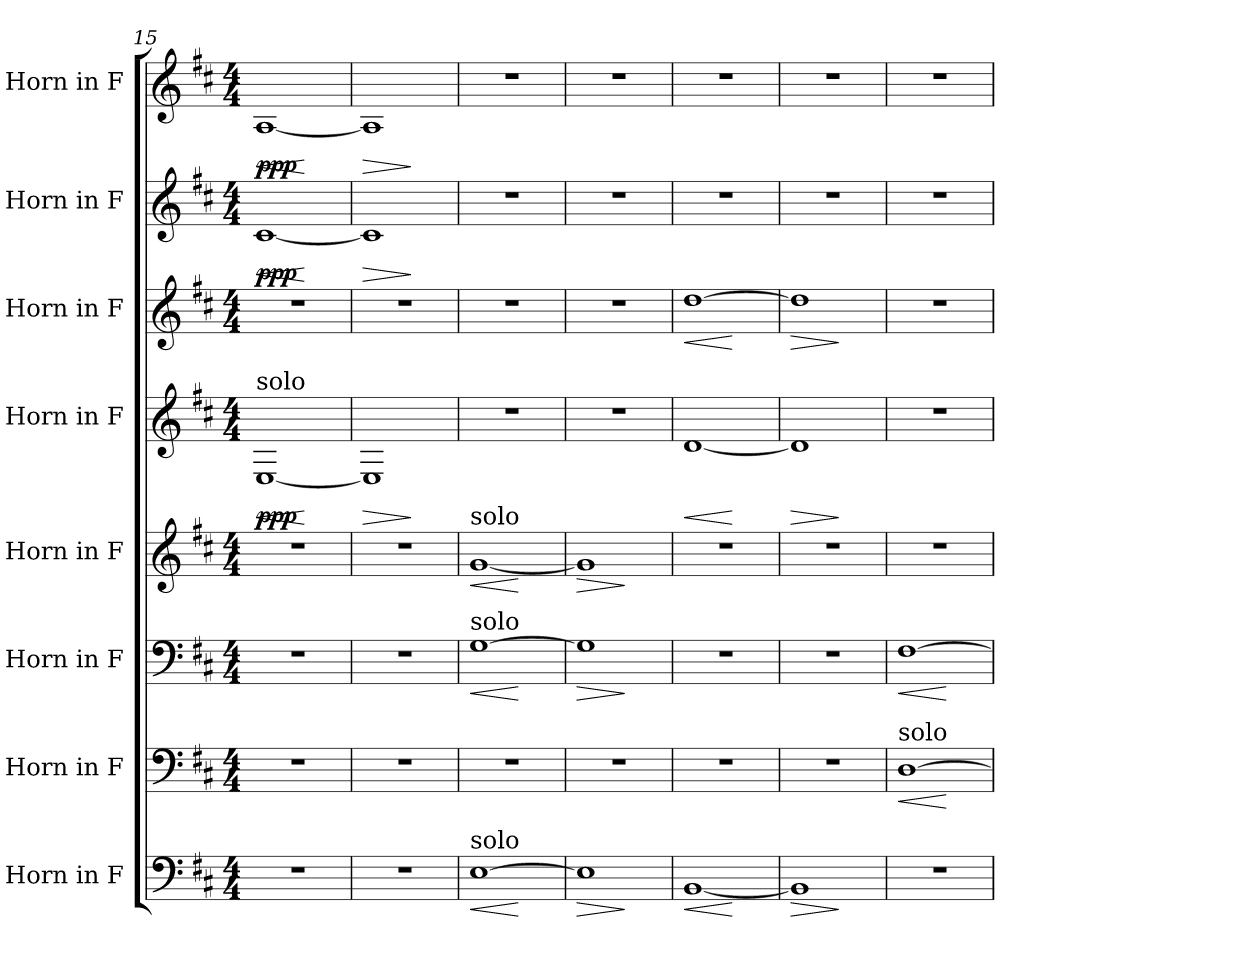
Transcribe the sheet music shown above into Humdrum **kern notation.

**kern	**dynam	**kern	**dynam	**kern	**dynam	**kern	**dynam	**kern	**dynam	**kern	**dynam	**kern	**dynam	**kern	**dynam
*part8	*part8	*part7	*part7	*part6	*part6	*part5	*part5	*part4	*part4	*part3	*part3	*part2	*part2	*part1	*part1
*staff8	*staff8	*staff7	*staff7	*staff6	*staff6	*staff5	*staff5	*staff4	*staff4	*staff3	*staff3	*staff2	*staff2	*staff1	*staff1
*I"Horn in F	*	*I"Horn in F	*	*I"Horn in F	*	*I"Horn in F	*	*I"Horn in F	*	*I"Horn in F	*	*I"Horn in F	*	*I"Horn in F	*
*clefF4	*	*clefF4	*	*clefF4	*	*clefG2	*	*clefG2	*	*clefG2	*	*clefG2	*	*clefG2	*
*ITrd4c7	*	*ITrd4c7	*	*ITrd4c7	*	*ITrd4c7	*	*ITrd4c7	*	*ITrd4c7	*	*ITrd4c7	*	*ITrd4c7	*
*k[f#]	*	*k[f#]	*	*k[f#]	*	*k[f#]	*	*k[f#]	*	*k[f#]	*	*k[f#]	*	*k[f#]	*
*M4/4	*	*M4/4	*	*M4/4	*	*M4/4	*	*M4/4	*	*M4/4	*	*M4/4	*	*M4/4	*
=15	=15	=15	=15	=15	=15	=15	=15	=15	=15	=15	=15	=15	=15	=15	=15
!	!	!	!	!	!	!	!	!LO:TX:a:t=solo	!	!	!	!	!	!	!
!	!	!	!	!	!	!	!	!	!LO:HP:b	!	!	!	!LO:HP:b	!	!LO:HP:b
!	!	!	!	!	!	!	!	!	!LO:DY:n=1:b	!	!	!	!LO:DY:n=1:b	!	!LO:DY:n=1:b
1r	.	1r	.	1r	.	1r	.	[1AA	< ppp	1r	.	[1F#	< ppp	[1D	< ppp
.	.	.	.	.	.	.	.	.	[	.	.	.	[	.	[
=16	=16	=16	=16	=16	=16	=16	=16	=16	=16	=16	=16	=16	=16	=16	=16
!	!	!	!	!	!	!	!	!	!LO:HP:b	!	!	!	!LO:HP:b	!	!LO:HP:b
!	!	!	!	!	!	!	!	!	!LO:DY:n=1:b	!	!	!	!LO:DY:n=1:b	!	!LO:DY:n=1:b
1r	.	1r	.	1r	.	1r	.	1AA]	> other-dynamics	1r	.	1F#]	> other-dynamics	1D]	> other-dynamics
.	.	.	.	.	.	.	.	.	]	.	.	.	]	.	]
!!LO:PB:g=z
=17	=17	=17	=17	=17	=17	=17	=17	=17	=17	=17	=17	=17	=17	=17	=17
!	!	!	!	!	!	!LO:TX:a:t=solo	!	!	!	!	!	!	!	!	!
!	!	!	!	!LO:TX:a:t=solo	!	!	!	!	!	!	!	!	!	!	!
!LO:TX:a:t=solo	!	!	!	!	!	!	!	!	!	!	!	!	!	!	!
!	!LO:HP:b	!	!	!	!LO:HP:b	!	!LO:HP:b	!	!	!	!	!	!	!	!
!	!LO:DY:n=1:b	!	!	!	!LO:DY:n=1:b	!	!LO:DY:n=1:b	!	!	!	!	!	!	!	!
[1AA	< other-dynamics	1r	.	[1C	< other-dynamics	[1c	< other-dynamics	1r	.	1r	.	1r	.	1r	.
.	[	.	.	.	[	.	[	.	.	.	.	.	.	.	.
=18	=18	=18	=18	=18	=18	=18	=18	=18	=18	=18	=18	=18	=18	=18	=18
!	!LO:HP:b	!	!	!	!LO:HP:b	!	!LO:HP:b	!	!	!	!	!	!	!	!
!	!LO:DY:n=1:b	!	!	!	!LO:DY:n=1:b	!	!LO:DY:n=1:b	!	!	!	!	!	!	!	!
1AA]	> other-dynamics	1r	.	1C]	> other-dynamics	1c]	> other-dynamics	1r	.	1r	.	1r	.	1r	.
.	]	.	.	.	]	.	]	.	.	.	.	.	.	.	.
=19	=19	=19	=19	=19	=19	=19	=19	=19	=19	=19	=19	=19	=19	=19	=19
!	!LO:HP:b	!	!	!	!	!	!	!	!LO:HP:b	!	!LO:HP:b	!	!	!	!
!	!LO:DY:n=1:b	!	!	!	!	!	!LO:DY:b	!	!LO:DY:n=1:b	!	!LO:DY:n=1:b	!	!	!	!
[1EE	< other-dynamics	1r	.	1r	.	1r	other-dynamics	[1G	< other-dynamics	[1g	< other-dynamics	1r	.	1r	.
.	[	.	.	.	.	.	.	.	[	.	[	.	.	.	.
=20	=20	=20	=20	=20	=20	=20	=20	=20	=20	=20	=20	=20	=20	=20	=20
!	!LO:HP:b	!	!	!	!	!	!	!	!LO:HP:b	!	!LO:HP:b	!	!	!	!
!	!LO:DY:n=1:b	!	!	!	!	!	!	!	!LO:DY:n=1:b	!	!LO:DY:n=1:b	!	!	!	!
1EE]	> other-dynamics	1r	.	1r	.	1r	.	1G]	> other-dynamics	1g]	> other-dynamics	1r	.	1r	.
.	]	.	.	.	.	.	.	.	]	.	]	.	.	.	.
!!LO:PB:g=z
=21	=21	=21	=21	=21	=21	=21	=21	=21	=21	=21	=21	=21	=21	=21	=21
!	!	!LO:TX:a:t=solo	!	!	!	!	!	!	!	!	!	!	!	!	!
!	!LO:DY:b	!	!LO:HP:b	!	!LO:HP:b	!	!	!	!	!	!	!	!	!	!
!	!	!	!LO:DY:n=1:b	!	!LO:DY:n=1:b	!	!	!	!LO:DY:b	!	!LO:DY:b	!	!	!	!
1r	other-dynamics	[1GG	< other-dynamics	[1BB	< other-dynamics	1r	.	1r	other-dynamics	1r	other-dynamics	1r	.	1r	.
.	.	.	[	.	[	.	.	.	.	.	.	.	.	.	.
=	=	=	=	=	=	=	=	=	=	=	=	=	=	=	=
*-	*-	*-	*-	*-	*-	*-	*-	*-	*-	*-	*-	*-	*-	*-	*-
